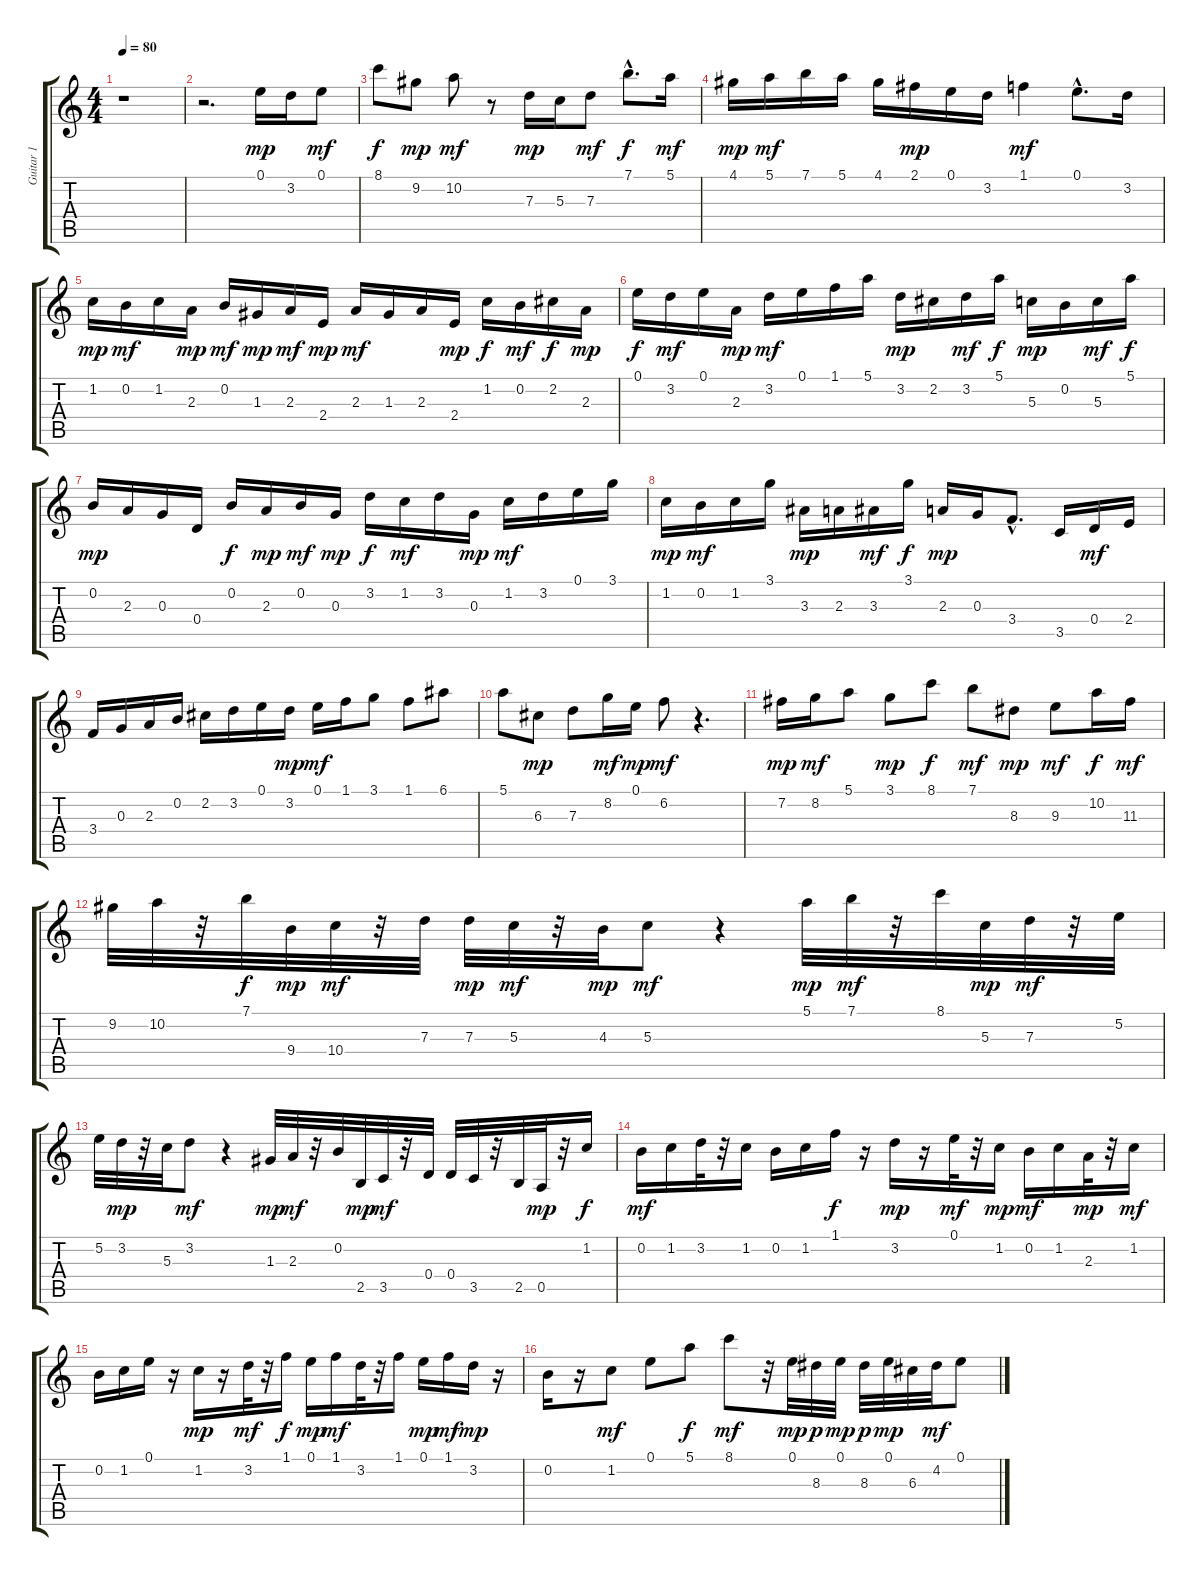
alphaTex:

\track ("Guitar 1" "Guitar 1") {instrument acousticguitarnylon}
\staff {score tabs}
\tuning (E4 B3 G3 D3 A2 E2) {hide}
\ts (4 4)
\tempo 80
\clef g2
\ks c
r.1{dy mf} |
r.2{d} 0.1.16{dy mp} 3.2.16 0.1.8{dy mf} |
8.1.8{dy f} 9.2.8{dy mp} 10.2.8{dy mf} r.8 7.3.16{dy mp} 5.3.16 7.3.8{dy mf} 7.1{hac}.8{d dy f} 5.1.16{dy mf} |
4.1.16{dy mp} 5.1.16{dy mf} 7.1.16 5.1.16 4.1.16 2.1.16{dy mp} 0.1.16 3.2.16 1.1.4{dy mf} 0.1{hac}.8{d} 3.2.16 |
1.2.16{dy mp} 0.2.16{dy mf} 1.2.16 2.3.16{dy mp} 0.2.16{dy mf} 1.3.16{dy mp} 2.3.16{dy mf} 2.4.16{dy mp} 2.3.16{dy mf} 1.3.16 2.3.16 2.4.16{dy mp} 1.2.16{dy f} 0.2.16{dy mf} 2.2.16{dy f} 2.3.16{dy mp} |
0.1.16{dy f} 3.2.16{dy mf} 0.1.16 2.3.16{dy mp} 3.2.16{dy mf} 0.1.16 1.1.16 5.1.16 3.2.16{dy mp} 2.2.16 3.2.16{dy mf} 5.1.16{dy f} 5.3.16{dy mp} 0.2.16 5.3.16{dy mf} 5.1.16{dy f} |
0.2.16{dy mp} 2.3.16 0.3.16 0.4.16 0.2.16{dy f} 2.3.16{dy mp} 0.2.16{dy mf} 0.3.16{dy mp} 3.2.16{dy f} 1.2.16{dy mf} 3.2.16 0.3.16{dy mp} 1.2.16{dy mf} 3.2.16 0.1.16 3.1.16 |
1.2.16{dy mp} 0.2.16{dy mf} 1.2.16 3.1.16 3.3.16{dy mp} 2.3.16 3.3.16{dy mf} 3.1.16{dy f} 2.3.16{dy mp} 0.3.16 3.4{hac}.8{d} 3.5.16 0.4.16{dy mf} 2.4.16 |
3.4.16 0.3.16 2.3.16 0.2.16 2.2.16 3.2.16 0.1.16 3.2.16{dy mp} 0.1.16{dy mf} 1.1.16 3.1.8 1.1.8 6.1.8 |
5.1.8 6.3.8{dy mp} 7.3.8 8.2.16{dy mf} 0.1.16{dy mp} 6.2.8{dy mf} r.4{d} |
7.2.16{dy mp} 8.2.16{dy mf} 5.1.8 3.1.8{dy mp} 8.1.8{dy f} 7.1.8{dy mf} 8.3.8{dy mp} 9.3.8{dy mf} 10.2.16{dy f} 11.3.16{dy mf} |
9.2.32 10.2.32 r.32 7.1.32{dy f} 9.4.32{dy mp} 10.4.32{dy mf} r.32 7.3.32 7.3.32{dy mp} 5.3.32{dy mf} r.32 4.3.32{dy mp} 5.3.8{dy mf} r.4 5.1.32{dy mp} 7.1.32{dy mf} r.32 8.1.32 5.3.32{dy mp} 7.3.32{dy mf} r.32 5.2.32 |
5.2.32 3.2.32{dy mp} r.32 5.3.32 3.2.8{dy mf} r.4 1.3.32{dy mp} 2.3.32{dy mf} r.32 0.2.32 2.5.32{dy mp} 3.5.32{dy mf} r.32 0.4.32 0.4.32 3.5.32 r.32 2.5.32 0.5.32{dy mp} r.32 1.2.16{dy f} |
0.2.16{dy mf} 1.2.16 3.2.32 r.32 1.2.16 0.2.16 1.2.16 1.1.16{dy f} r.16 3.2.16{dy mp} r.16 0.1.32{dy mf} r.32 1.2.16{dy mp} 0.2.16{dy mf} 1.2.16 2.3.32{dy mp} r.32 1.2.16{dy mf} |
0.2.16 1.2.16 0.1.16 r.16 1.2.16{dy mp} r.16 3.2.32{dy mf} r.32 1.1.16{dy f} 0.1.16{dy mp} 1.1.16{dy mf} 3.2.32 r.32 1.1.16 0.1.16{dy mp} 1.1.16{dy mf} 3.2.16{dy mp} r.16 |
0.2.16 r.16 1.2.8{dy mf} 0.1.8 5.1.8{dy f} 8.1.8{dy mf} r.32 0.1.32{dy mp} 8.3.32{dy p} 0.1.32{dy mp} 8.3.32{dy p} 0.1.32{dy mp} 6.3.32 4.2.32{dy mf} 0.1.8
